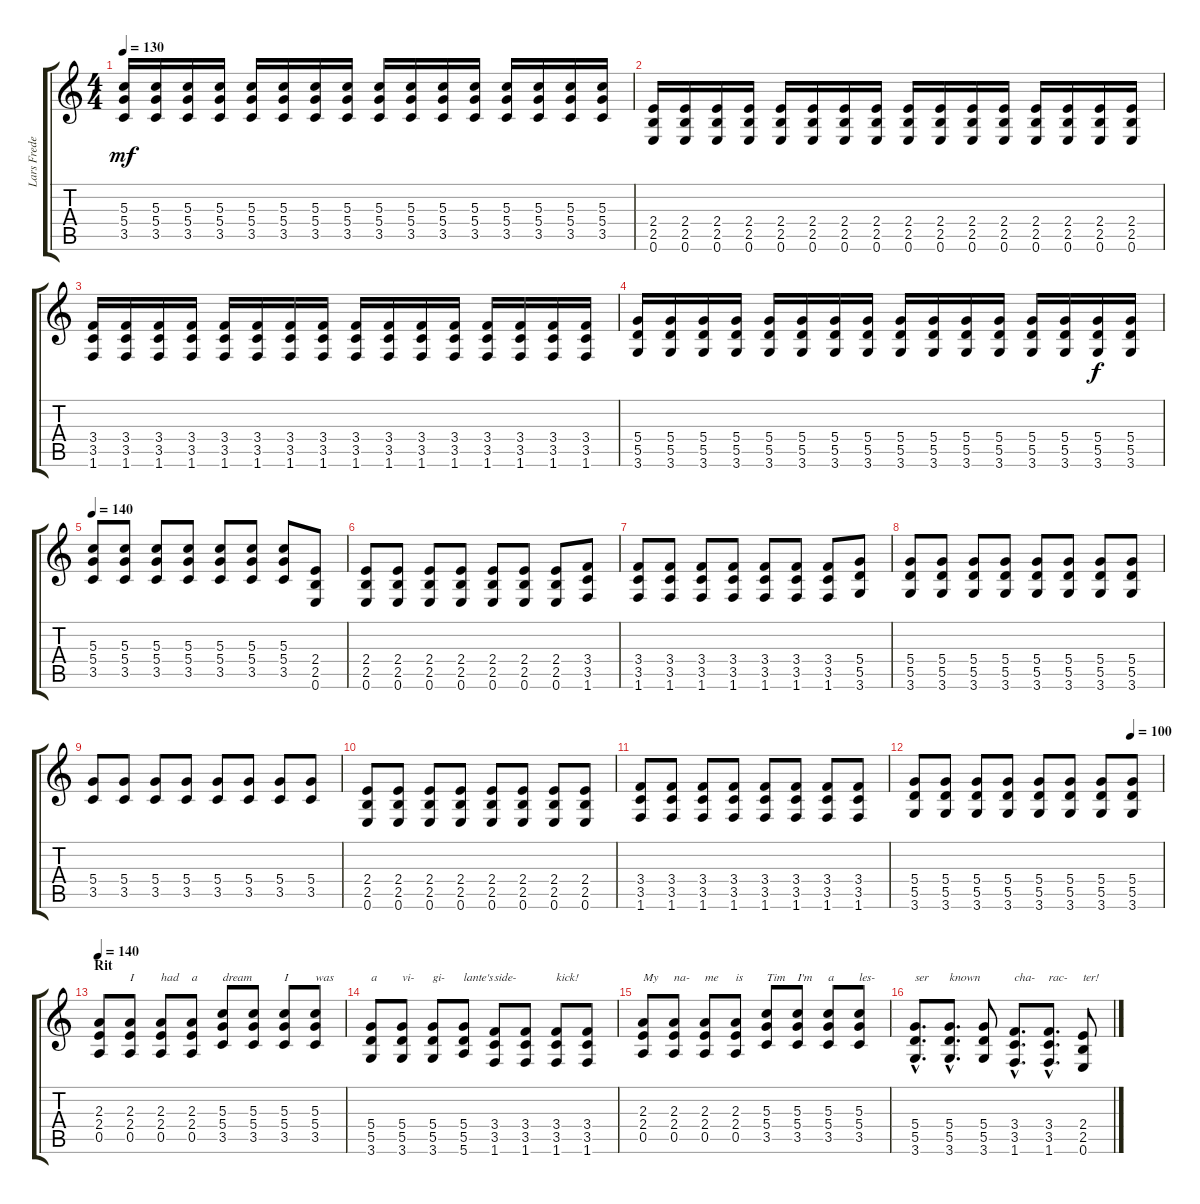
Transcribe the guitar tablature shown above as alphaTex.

\track ("Lars Frederiksen (Guitar)" "Lars Frede") {instrument overdrivenguitar}
\staff {score tabs}
\tuning (E4 B3 G3 D3 A2 E2) {hide}
\ts (4 4)
\tempo 130
\clef g2
\ks c
(5.3 5.4 3.5).16{dy mf} (5.3 5.4 3.5).16 (5.3 5.4 3.5).16 (5.3 5.4 3.5).16 (5.3 5.4 3.5).16 (5.3 5.4 3.5).16 (5.3 5.4 3.5).16 (5.3 5.4 3.5).16 (5.3 5.4 3.5).16 (5.3 5.4 3.5).16 (5.3 5.4 3.5).16 (5.3 5.4 3.5).16 (5.3 5.4 3.5).16 (5.3 5.4 3.5).16 (5.3 5.4 3.5).16 (5.3 5.4 3.5).16 |
(2.4 2.5 0.6).16 (2.4 2.5 0.6).16 (2.4 2.5 0.6).16 (2.4 2.5 0.6).16 (2.4 2.5 0.6).16 (2.4 2.5 0.6).16 (2.4 2.5 0.6).16 (2.4 2.5 0.6).16 (2.4 2.5 0.6).16 (2.4 2.5 0.6).16 (2.4 2.5 0.6).16 (2.4 2.5 0.6).16 (2.4 2.5 0.6).16 (2.4 2.5 0.6).16 (2.4 2.5 0.6).16 (2.4 2.5 0.6).16 |
(3.4 3.5 1.6).16 (3.4 3.5 1.6).16 (3.4 3.5 1.6).16 (3.4 3.5 1.6).16 (3.4 3.5 1.6).16 (3.4 3.5 1.6).16 (3.4 3.5 1.6).16 (3.4 3.5 1.6).16 (3.4 3.5 1.6).16 (3.4 3.5 1.6).16 (3.4 3.5 1.6).16 (3.4 3.5 1.6).16 (3.4 3.5 1.6).16 (3.4 3.5 1.6).16 (3.4 3.5 1.6).16 (3.4 3.5 1.6).16 |
(5.4 5.5 3.6).16 (5.4 5.5 3.6).16 (5.4 5.5 3.6).16 (5.4 5.5 3.6).16 (5.4 5.5 3.6).16 (5.4 5.5 3.6).16 (5.4 5.5 3.6).16 (5.4 5.5 3.6).16 (5.4 5.5 3.6).16 (5.4 5.5 3.6).16 (5.4 5.5 3.6).16 (5.4 5.5 3.6).16 (5.4 5.5 3.6).16 (5.4 5.5 3.6).16 (5.4 5.5 3.6).16{dy f} (5.4 5.5 3.6).16 |
\tempo 140
(5.3 5.4 3.5).8 (5.3 5.4 3.5).8 (5.3 5.4 3.5).8 (5.3 5.4 3.5).8 (5.3 5.4 3.5).8 (5.3 5.4 3.5).8 (5.3 5.4 3.5).8 (2.4 2.5 0.6).8 |
(2.4 2.5 0.6).8 (2.4 2.5 0.6).8 (2.4 2.5 0.6).8 (2.4 2.5 0.6).8 (2.4 2.5 0.6).8 (2.4 2.5 0.6).8 (2.4 2.5 0.6).8 (3.4 3.5 1.6).8 |
(3.4 3.5 1.6).8 (3.4 3.5 1.6).8 (3.4 3.5 1.6).8 (3.4 3.5 1.6).8 (3.4 3.5 1.6).8 (3.4 3.5 1.6).8 (3.4 3.5 1.6).8 (5.4 5.5 3.6).8 |
(5.4 5.5 3.6).8 (5.4 5.5 3.6).8 (5.4 5.5 3.6).8 (5.4 5.5 3.6).8 (5.4 5.5 3.6).8 (5.4 5.5 3.6).8 (5.4 5.5 3.6).8 (5.4 5.5 3.6).8 |
(5.4 3.5).8 (5.4 3.5).8 (5.4 3.5).8 (5.4 3.5).8 (5.4 3.5).8 (5.4 3.5).8 (5.4 3.5).8 (5.4 3.5).8 |
(2.4 2.5 0.6).8 (2.4 2.5 0.6).8 (2.4 2.5 0.6).8 (2.4 2.5 0.6).8 (2.4 2.5 0.6).8 (2.4 2.5 0.6).8 (2.4 2.5 0.6).8 (2.4 2.5 0.6).8 |
(3.4 3.5 1.6).8 (3.4 3.5 1.6).8 (3.4 3.5 1.6).8 (3.4 3.5 1.6).8 (3.4 3.5 1.6).8 (3.4 3.5 1.6).8 (3.4 3.5 1.6).8 (3.4 3.5 1.6).8 |
\tempo (100 0.875)
(5.4 5.5 3.6).8 (5.4 5.5 3.6).8 (5.4 5.5 3.6).8 (5.4 5.5 3.6).8 (5.4 5.5 3.6).8 (5.4 5.5 3.6).8 (5.4 5.5 3.6).8 (5.4 5.5 3.6).8 |
\section ("" "Rit")
\tempo 140
(2.3 2.4 0.5).8 (2.3 2.4 0.5).8{txt "I"} (2.3 2.4 0.5).8{txt "had"} (2.3 2.4 0.5).8{txt "a"} (5.3 5.4 3.5).8{txt "dream"} (5.3 5.4 3.5).8 (5.3 5.4 3.5).8{txt "I"} (5.3 5.4 3.5).8{txt "was"} |
(5.4 5.5 3.6).8{txt "a"} (5.4 5.5 3.6).8{txt "vi-"} (5.4 5.5 3.6).8{txt "gi-"} (5.4 5.5 5.6).8{txt "lante's"} (3.4 3.5 1.6).8{txt "side-"} (3.4 3.5 1.6).8 (3.4 3.5 1.6).8{txt "kick!"} (3.4 3.5 1.6).8 |
(2.3 2.4 0.5).8{txt "My"} (2.3 2.4 0.5).8{txt "na-"} (2.3 2.4 0.5).8{txt "me"} (2.3 2.4 0.5).8{txt "is"} (5.3 5.4 3.5).8{txt "Tim"} (5.3 5.4 3.5).8{txt "I'm"} (5.3 5.4 3.5).8{txt "a"} (5.3 5.4 3.5).8{txt "les-"} |
(5.4{hac} 5.5{hac} 3.6{hac}).8{d txt "ser"} (5.4{hac} 5.5{hac} 3.6{hac}).8{d txt "known"} (5.4 5.5 3.6).8 (3.4{hac} 3.5{hac} 1.6{hac}).8{d txt "cha-"} (3.4{hac} 3.5{hac} 1.6{hac}).8{d txt "rac-"} (2.4 2.5 0.6).8{txt "ter!"}
